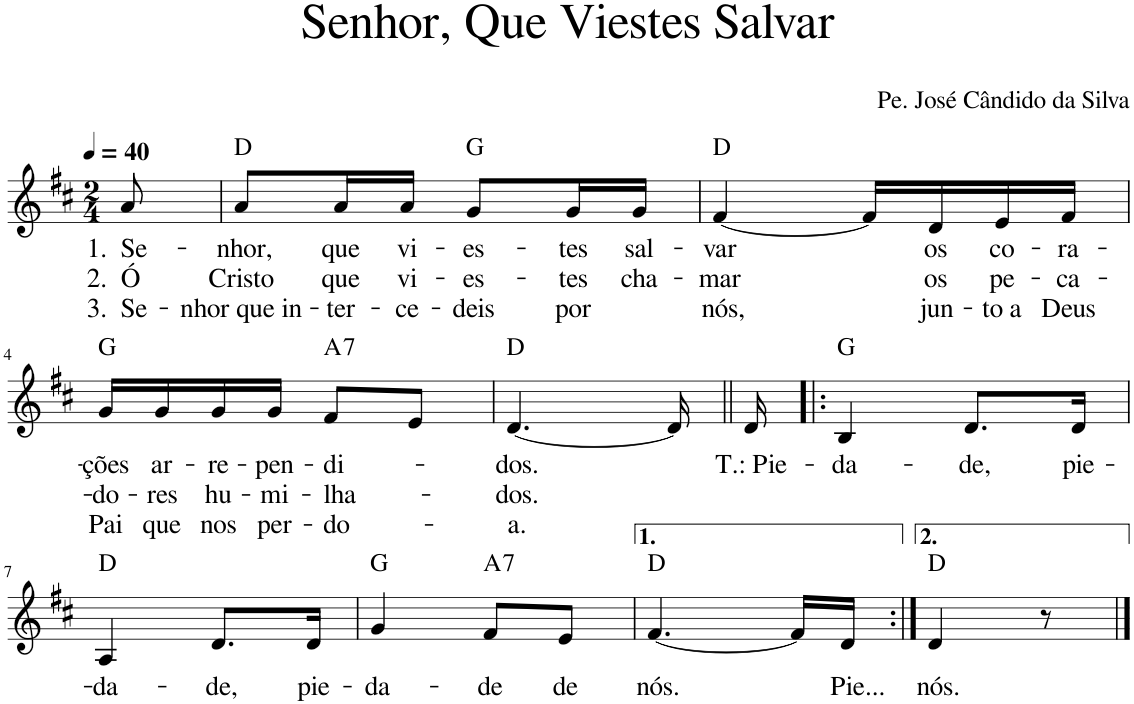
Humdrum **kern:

**kern	**text	**text	**text	**harte
*part1	*part1	*part1	*part1	*part1
*staff1	*staff1	*staff1	*staff1	*
*I"Voz	*	*	*	*
*I'Vo.	*	*	*	*
*clefG2	*	*	*	*
*k[f#c#]	*	*	*	*
*M2/4	*	*	*	*
*MM40	*	*	*	*
=1	=1	=1	=1	=1
!	!LO:LY:b	!LO:LY:b	!LO:LY:b	!
8a/	1. Se-	2. Ó	3. Se-	.
=2	=2	=2	=2	=2
!	!LO:LY:b	!LO:LY:b	!LO:LY:b	!
8a/L	-nhor,	Cristo	-nhor que in-	D:maj
!	!LO:LY:b	!LO:LY:b	!LO:LY:b	!
16a/L	que	que	-ter-	.
!	!LO:LY:b	!LO:LY:b	!LO:LY:b	!
16a/JJ	vi-	vi-	-ce-	.
!	!LO:LY:b	!LO:LY:b	!LO:LY:b	!
8g/L	-es-	-es-	-deis	G:maj
!	!LO:LY:b	!LO:LY:b	!LO:LY:b	!
16g/L	-tes	-tes	por	.
!	!LO:LY:b	!LO:LY:b	!	!
16g/JJ	sal-	cha-	.	.
=3	=3	=3	=3	=3
!	!LO:LY:b	!LO:LY:b	!LO:LY:b	!
[4f#/	-var	-mar	nós,	D:maj
16f#/LL]	.	.	.	.
!	!LO:LY:b	!LO:LY:b	!LO:LY:b	!
16d/	os	os	jun-	.
!	!LO:LY:b	!LO:LY:b	!LO:LY:b	!
16e/	co-	pe-	-to a	.
!	!LO:LY:b	!LO:LY:b	!LO:LY:b	!
16f#/JJ	-ra-	-ca-	Deus	.
!!LO:LB:g=z
=4	=4	=4	=4	=4
!	!LO:LY:b	!LO:LY:b	!LO:LY:b	!
16g/LL	-ções	-do-	Pai	G:maj
!	!LO:LY:b	!LO:LY:b	!LO:LY:b	!
16g/	ar-	-res	que	.
!	!LO:LY:b	!LO:LY:b	!LO:LY:b	!
16g/	-re-	hu-	nos	.
!	!LO:LY:b	!LO:LY:b	!LO:LY:b	!
16g/JJ	-pen-	-mi-	per-	.
!	!LO:LY:b	!LO:LY:b	!LO:LY:b	!LO:H:kt=7
8f#/L	-di-	-lha-	-do-	A:7
8e/J	.	.	.	.
=5	=5	=5	=5	=5
!	!LO:LY:b	!LO:LY:b	!LO:LY:b	!
[4.d/	-dos.	-dos.	-a.	D:maj
16d/]	.	.	.	.
!	!LO:LY:b	!	!	!
16d/	T.: Pie-	.	.	.
=6!|:	=6!|:	=6!|:	=6!|:	=6!|:
!	!LO:LY:b	!	!	!
4B/	-da-	.	.	G:maj
!	!LO:LY:b	!	!	!
8.d/L	-de,	.	.	.
!	!LO:LY:b	!	!	!
16d/Jk	pie-	.	.	.
!!LO:LB:g=z
=7	=7	=7	=7	=7
!	!LO:LY:b	!	!	!
4A/	-da-	.	.	D:maj
!	!LO:LY:b	!	!	!
8.d/L	-de,	.	.	.
!	!LO:LY:b	!	!	!
16d/Jk	pie-	.	.	.
=8	=8	=8	=8	=8
!	!LO:LY:b	!	!	!
4g/	-da-	.	.	G:maj
!	!LO:LY:b	!	!	!LO:H:kt=7
8f#/L	-de	.	.	A:7
!	!LO:LY:b	!	!	!
8e/J	de	.	.	.
=9	=9	=9	=9	=9
!	!LO:LY:b	!	!	!
[4.f#/	nós.	.	.	D:maj
16f#/LL]	.	.	.	.
!	!LO:LY:b	!	!	!
16d/JJ	Pie...	.	.	.
=10:|!	=10:|!	=10:|!	=10:|!	=10:|!
!	!LO:LY:b	!	!	!
4d/	nós.	.	.	D:maj
8r	.	.	.	.
==	==	==	==	==
*-	*-	*-	*-	*-
